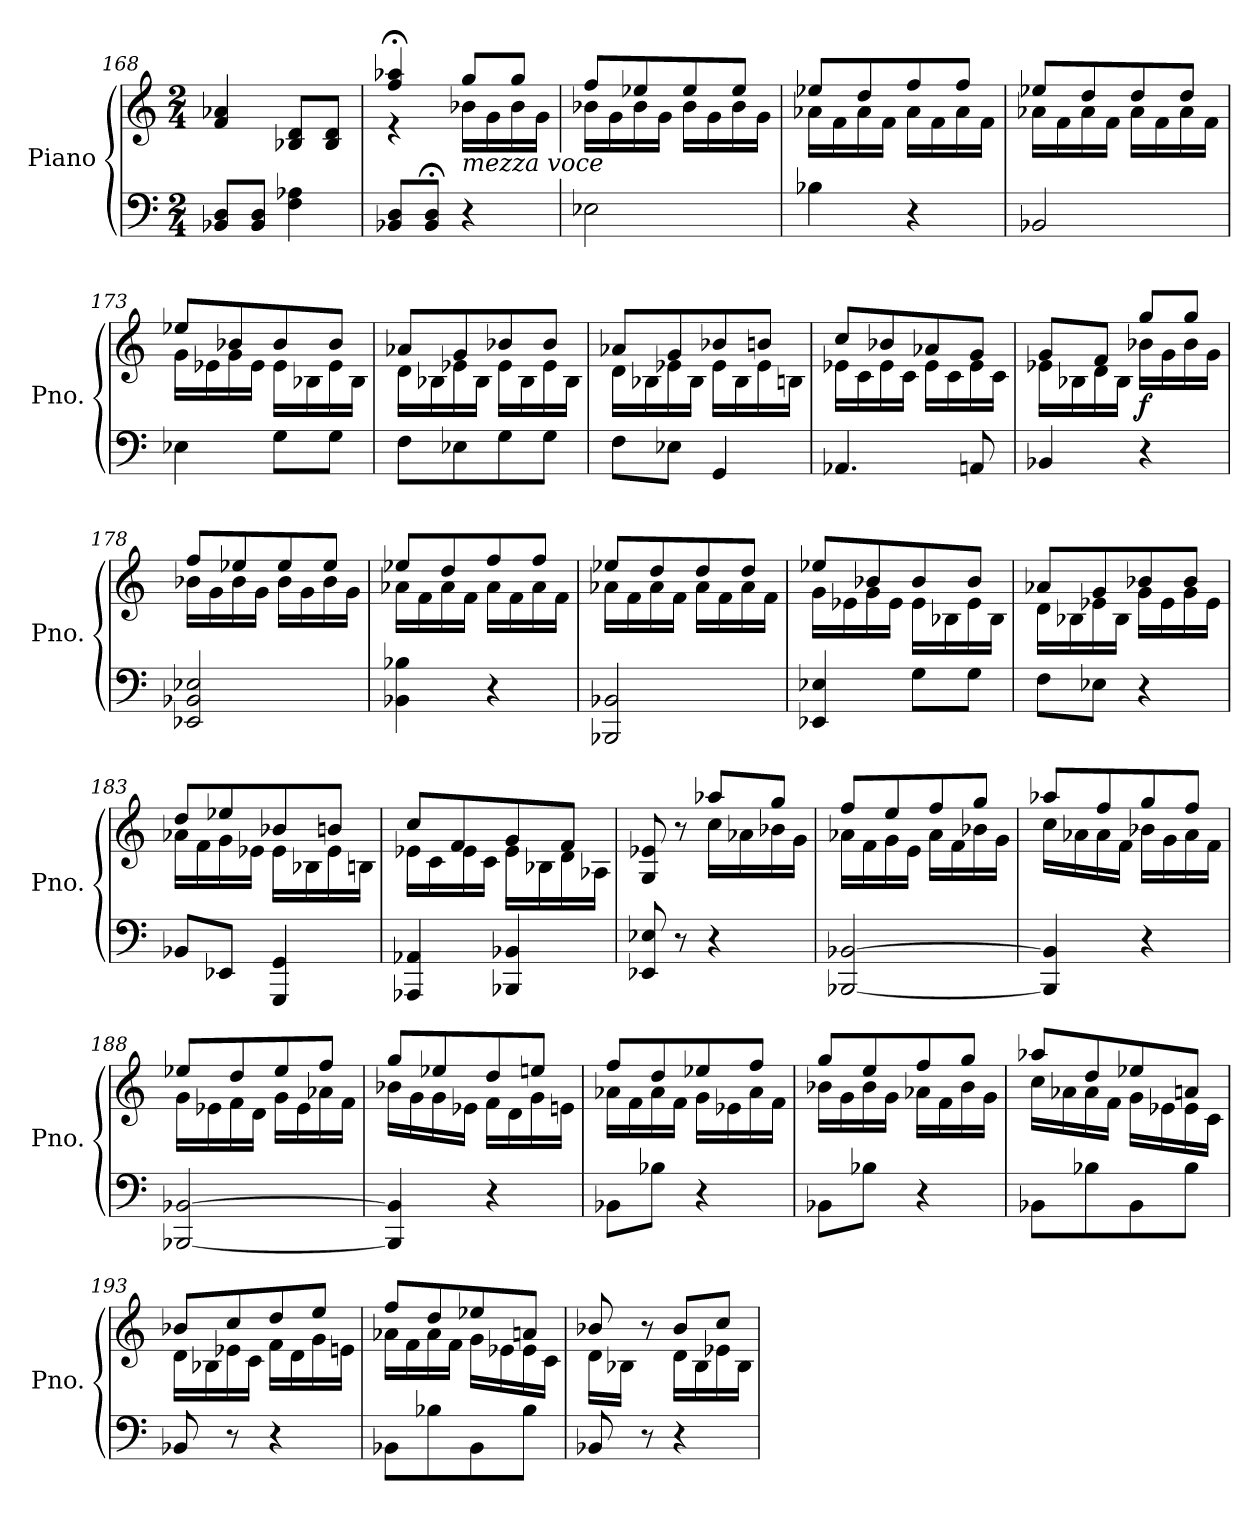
**kern	**kern	**dynam
*part1	*part1	*part1
*staff2	*staff1	*staff1/2
*I"Piano	*	*
*I'Pno.	*	*
!!LO:LB:g=z
*clefF4	*clefG2	*
*k[]	*k[]	*
*M2/4	*M2/4	*
=168	=168	=168
8BB-X/ 8D/L	4f/ 4a-X/	.
8BB-/ 8D/J	.	.
4F\ 4A-X\	8B-X/ 8d/L	.
.	8B-/ 8d/J	.
=169	=169	=169
*	*^	*
8BB-X/ 8D/L	4ff/;< 4aa-X/;<	4r	.
8BB-/;< 8D/;<J	.	.	.
!	!LO:TX:b:i:t=mezza voce	!	!
4r	8gg/L	16b-X\LL	.
.	.	16g\	.
.	8gg/J	16b-\	.
.	.	16g\JJ	.
=170	=170	=170	=170
2E-X\	8ff/L	16b-X\LL	.
.	.	16g\	.
.	8ee-X/	16b-\	.
.	.	16g\JJ	.
.	8ee-/	16b-\LL	.
.	.	16g\	.
.	8ee-/J	16b-\	.
.	.	16g\JJ	.
=171	=171	=171	=171
4B-X\	8ee-X/L	16a-X\LL	.
.	.	16f\	.
.	8dd/	16a-\	.
.	.	16f\JJ	.
4r	8ff/	16a-\LL	.
.	.	16f\	.
.	8ff/J	16a-\	.
.	.	16f\JJ	.
=172	=172	=172	=172
2BB-X/	8ee-X/L	16a-X\LL	.
.	.	16f\	.
.	8dd/	16a-\	.
.	.	16f\JJ	.
.	8dd/	16a-\LL	.
.	.	16f\	.
.	8dd/J	16a-\	.
.	.	16f\JJ	.
!!LO:LB:g=z	!!
=173	=173	=173	=173
4E-X\	8ee-X/L	16g\LL	.
.	.	16e-X\	.
.	8b-X/	16g\	.
.	.	16e-\JJ	.
8G\L	8b-/	16e-\LL	.
.	.	16B-X\	.
8G\J	8b-/J	16e-\	.
.	.	16B-\JJ	.
=174	=174	=174	=174
8F\L	8a-X/L	16d\LL	.
.	.	16B-X\	.
8E-X\	8g/	16e-X\	.
.	.	16B-\JJ	.
8G\	8b-X/	16e-\LL	.
.	.	16B-\	.
8G\J	8b-/J	16e-\	.
.	.	16B-\JJ	.
!!LO:LB:g=z	!!
=175	=175	=175	=175
8F\L	8a-X/L	16d\LL	.
.	.	16B-X\	.
8E-X\J	8g/	16e-X\	.
.	.	16B-\JJ	.
4GG/	8b-X/	16e-\LL	.
.	.	16B-\	.
.	8bn/J	16e-\	.
.	.	16Bn\JJ	.
=176	=176	=176	=176
4.AA-X/	8cc/L	16e-X\LL	.
.	.	16c\	.
.	8b-X/	16e-\	.
.	.	16c\JJ	.
.	8a-X/	16e-\LL	.
.	.	16c\	.
8AAn/	8g/J	16e-\	.
.	.	16c\JJ	.
=177	=177	=177	=177
4BB-X/	8g/L	16e-X\LL	.
.	.	16B-X\	.
.	8f/J	16d\	.
.	.	16B-\JJ	.
!	!	!	!LO:DY:b
4r	8gg/L	16b-X\LL	f
.	.	16g\	.
.	8gg/J	16b-\	.
.	.	16g\JJ	.
=178	=178	=178	=178
2EE-X/ 2BB-X/ 2E-X/	8ff/L	16b-X\LL	.
.	.	16g\	.
.	8ee-X/	16b-\	.
.	.	16g\JJ	.
.	8ee-/	16b-\LL	.
.	.	16g\	.
.	8ee-/J	16b-\	.
.	.	16g\JJ	.
!!LO:LB:g=z	!!
=179	=179	=179	=179
4BB-X\ 4B-X\	8ee-X/L	16a-X\LL	.
.	.	16f\	.
.	8dd/	16a-\	.
.	.	16f\JJ	.
4r	8ff/	16a-\LL	.
.	.	16f\	.
.	8ff/J	16a-\	.
.	.	16f\JJ	.
=180	=180	=180	=180
2BBB-X/ 2BB-X/	8ee-X/L	16a-X\LL	.
.	.	16f\	.
.	8dd/	16a-\	.
.	.	16f\JJ	.
.	8dd/	16a-\LL	.
.	.	16f\	.
.	8dd/J	16a-\	.
.	.	16f\JJ	.
!!LO:LB:g=z	!!
=181	=181	=181	=181
4EE-X/ 4E-X/	8ee-X/L	16g\LL	.
.	.	16e-X\	.
.	8b-X/	16g\	.
.	.	16e-\JJ	.
8G\L	8b-/	16e-\LL	.
.	.	16B-X\	.
8G\J	8b-/J	16e-\	.
.	.	16B-\JJ	.
=182	=182	=182	=182
8F\L	8a-X/L	16d\LL	.
.	.	16B-X\	.
8E-X\J	8g/	16e-X\	.
.	.	16B-\JJ	.
4r	8b-X/	16g\LL	.
.	.	16e-\	.
.	8b-/J	16g\	.
.	.	16e-\JJ	.
=183	=183	=183	=183
8BB-X/L	8dd/L	16a-X\LL	.
.	.	16f\	.
8EE-X/J	8ee-X/	16g\	.
.	.	16e-X\JJ	.
4GGG/ 4GG/	8b-X/	16e-\LL	.
.	.	16B-X\	.
.	8bn/J	16e-\	.
.	.	16Bn\JJ	.
=184	=184	=184	=184
4AAA-X/ 4AA-X/	8cc/L	16e-X\LL	.
.	.	16c\	.
.	8f/	16e-\	.
.	.	16c\JJ	.
4BBB-X/ 4BB-X/	8g/	16e-\LL	.
.	.	16B-X\	.
.	8f/J	16d\	.
.	.	16A-X\JJ	.
!!LO:PB:g=z	!!
=185	=185	=185	=185
8EE-X/ 8E-X/	8G/ 8e-X/	4ryy	.
8r	8r	.	.
4r	8aa-X/L	16cc\LL	.
.	.	16a-X\	.
.	8gg/J	16b-X\	.
.	.	16g\JJ	.
=186	=186	=186	=186
[2BBB-X/ [2BB-X/	8ff/L	16a-X\LL	.
.	.	16f\	.
.	8ee/	16g\	.
.	.	16e\JJ	.
.	8ff/	16a-\LL	.
.	.	16f\	.
.	8gg/J	16b-X\	.
.	.	16g\JJ	.
=187	=187	=187	=187
4BBB-/] 4BB-/]	8aa-X/L	16cc\LL	.
.	.	16a-X\	.
.	8ff/	16a-\	.
.	.	16f\JJ	.
4r	8gg/	16b-X\LL	.
.	.	16g\	.
.	8ff/J	16a-\	.
.	.	16f\JJ	.
=188	=188	=188	=188
[2BBB-X/ [2BB-X/	8ee-X/L	16g\LL	.
.	.	16e-X\	.
.	8dd/	16f\	.
.	.	16d\JJ	.
.	8ee-/	16g\LL	.
.	.	16e-\	.
.	8ff/J	16a-X\	.
.	.	16f\JJ	.
!!LO:LB:g=z	!!
=189	=189	=189	=189
4BBB-/] 4BB-/]	8gg/L	16b-X\LL	.
.	.	16g\	.
.	8ee-X/	16g\	.
.	.	16e-X\JJ	.
4r	8dd/	16f\LL	.
.	.	16d\	.
.	8een/J	16g\	.
.	.	16en\JJ	.
=190	=190	=190	=190
8BB-X\L	8ff/L	16a-X\LL	.
.	.	16f\	.
8B-X\J	8dd/	16a-\	.
.	.	16f\JJ	.
4r	8ee-X/	16g\LL	.
.	.	16e-X\	.
.	8ff/J	16a-\	.
.	.	16f\JJ	.
=191	=191	=191	=191
8BB-X\L	8gg/L	16b-X\LL	.
.	.	16g\	.
8B-X\J	8ee/	16b-\	.
.	.	16g\JJ	.
4r	8ff/	16a-X\LL	.
.	.	16f\	.
.	8gg/J	16b-\	.
.	.	16g\JJ	.
=192	=192	=192	=192
8BB-X\L	8aa-X/L	16cc\LL	.
.	.	16a-X\	.
8B-X\	8dd/	16a-\	.
.	.	16f\JJ	.
8BB-\	8ee-X/	16g\LL	.
.	.	16e-X\	.
8B-\J	8an/J	16e-\	.
.	.	16c\JJ	.
!!LO:LB:g=z	!!
=193	=193	=193	=193
8BB-X/	8b-X/L	16d\LL	.
.	.	16B-X\	.
8r	8cc/	16e-X\	.
.	.	16c\JJ	.
4r	8dd/	16f\LL	.
.	.	16d\	.
.	8ee/J	16g\	.
.	.	16en\JJ	.
=194	=194	=194	=194
8BB-X\L	8ff/L	16a-X\LL	.
.	.	16f\	.
8B-X\	8dd/	16a-\	.
.	.	16f\JJ	.
8BB-\	8ee-X/	16g\LL	.
.	.	16e-X\	.
8B-\J	8an/J	16e-\	.
.	.	16c\JJ	.
=195	=195	=195	=195
8BB-X/	8b-X/	16d\LL	.
.	.	16B-X\JJ	.
8r	8r	8ryy	.
4r	8b-/L	16d\LL	.
.	.	16B-\	.
.	8cc/J	16e-X\	.
.	.	16B-\JJ	.
*	*v	*v	*
=	=	=
*-	*-	*-
